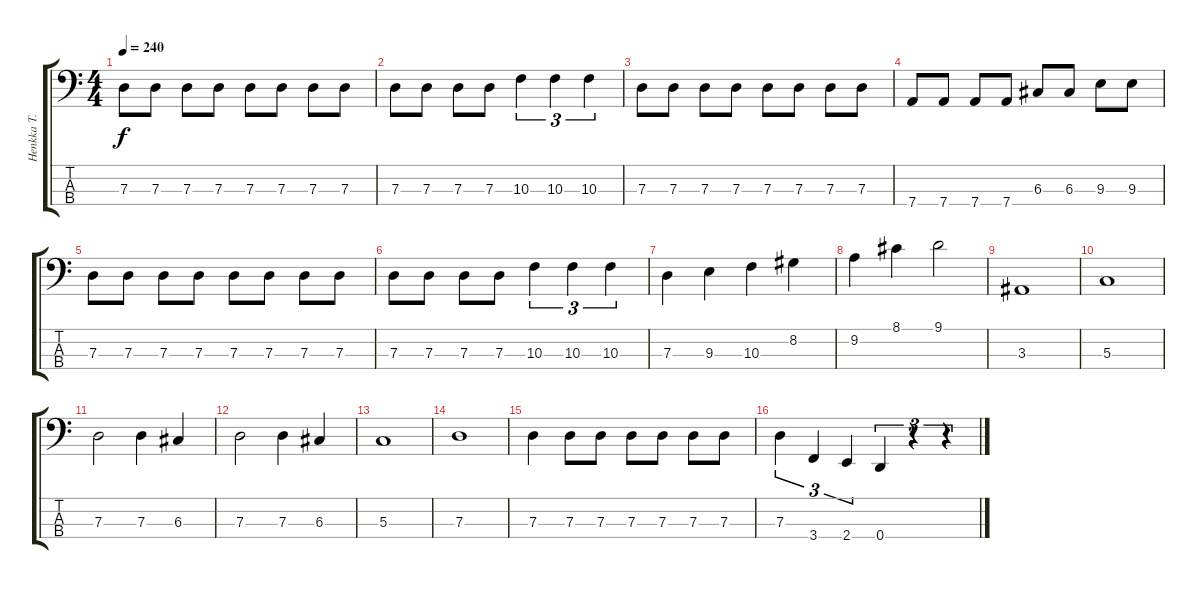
\track ("Henkka T. Blacksmith" "Henkka T. ") {instrument electricbasspick}
\staff {score tabs}
\tuning (F2 C2 G1 D1) {hide}
\ts (4 4)
\tempo 240
\clef f4
\ks c
7.3.8{dy f} 7.3.8 7.3.8 7.3.8 7.3.8 7.3.8 7.3.8 7.3.8 |
7.3.8 7.3.8 7.3.8 7.3.8 10.3.4{tu (3 2)} 10.3.4{tu (3 2)} 10.3.4{tu (3 2)} |
7.3.8 7.3.8 7.3.8 7.3.8 7.3.8 7.3.8 7.3.8 7.3.8 |
7.4.8 7.4.8 7.4.8 7.4.8 6.3.8 6.3.8 9.3.8 9.3.8 |
7.3.8 7.3.8 7.3.8 7.3.8 7.3.8 7.3.8 7.3.8 7.3.8 |
7.3.8 7.3.8 7.3.8 7.3.8 10.3.4{tu (3 2)} 10.3.4{tu (3 2)} 10.3.4{tu (3 2)} |
7.3.4 9.3.4 10.3.4 8.2.4 |
9.2.4 8.1.4 9.1.2 |
3.3.1 |
5.3.1 |
7.3.2 7.3.4 6.3.4 |
7.3.2 7.3.4 6.3.4 |
5.3.1 |
7.3.1 |
7.3.4 7.3.8 7.3.8 7.3.8 7.3.8 7.3.8 7.3.8 |
7.3.4{tu (3 2)} 3.4.4{tu (3 2)} 2.4.4{tu (3 2)} 0.4.4{tu (3 2)} r.4{tu (3 2)} r.4{tu (3 2)}
